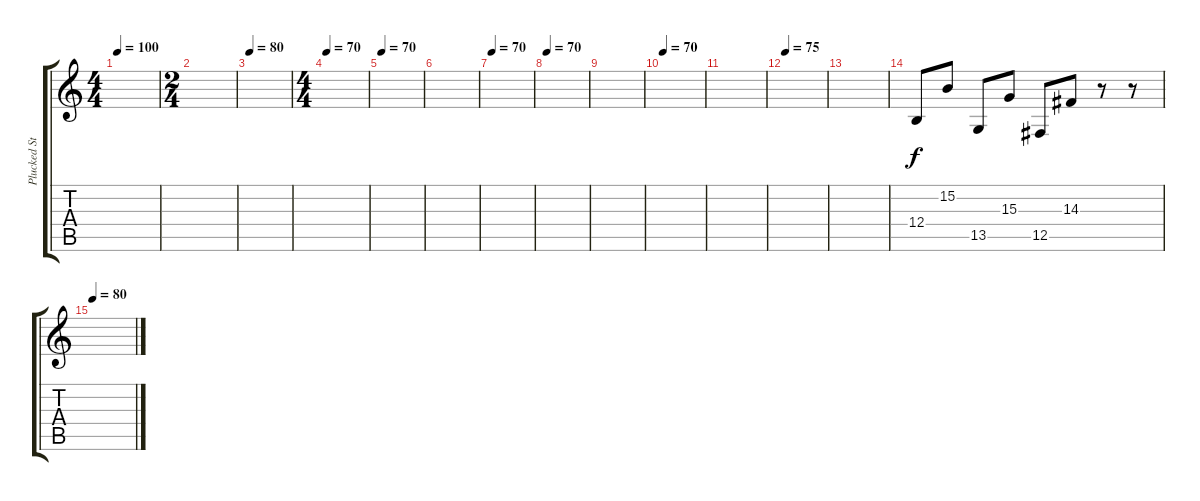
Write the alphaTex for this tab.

\track ("Plucked Strings" "Plucked St") {instrument pizzicatostrings bank 255}
\staff {score tabs}
\tuning (Db4 Ab3 E3 B2 Gb2 B1) {hide}
\ts (4 4)
\tempo 100
\clef g2
\ks c
|
\ts (2 4)
|
\tempo 80
|
\ts (4 4)
\tempo 70
|
\tempo 70
|
|
\tempo 70
|
\tempo 70
|
|
\tempo 70
|
|
\tempo 70
\tempo 75
|
|
12.4.8 15.2.8 13.5.8 15.3.8 12.5.8 14.3.8 r.8 r.8 |
\tempo 80
